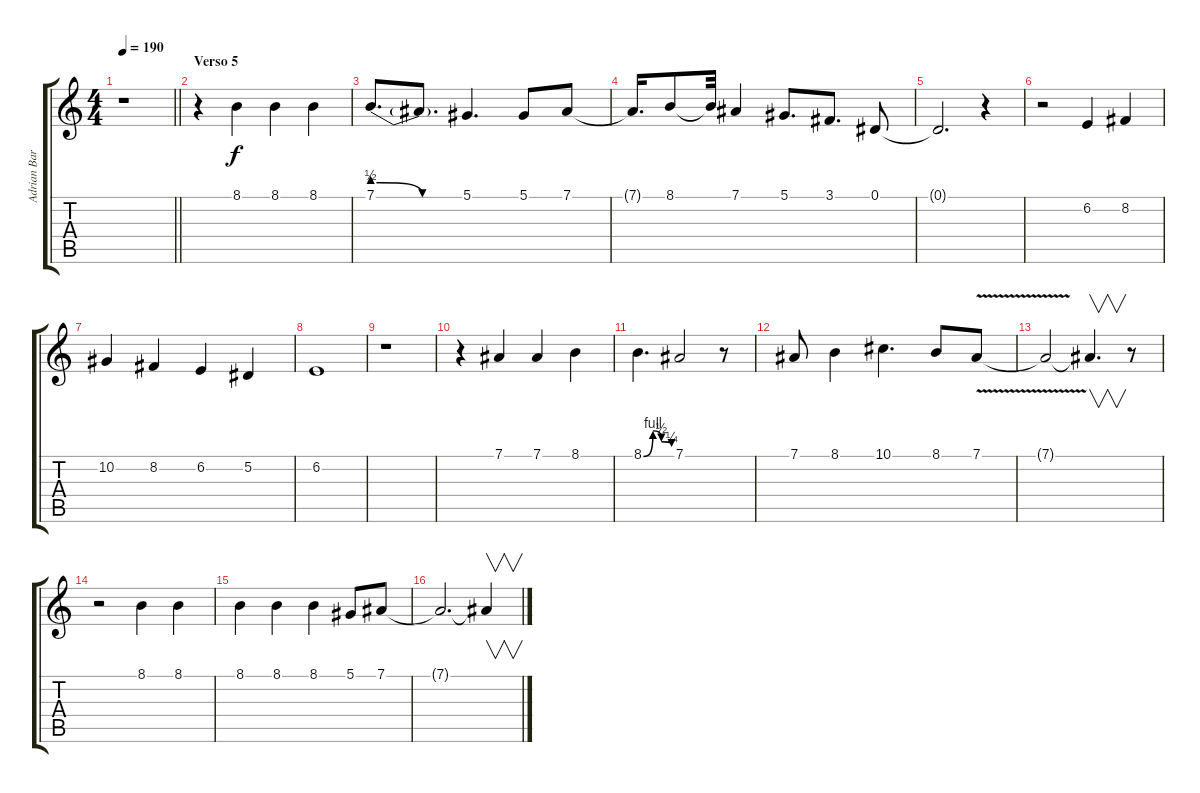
\track ("Adrian Barilari" "Adrian Bar") {instrument baritonesax}
\staff {score tabs}
\tuning (Eb4 Bb3 Gb3 Db3 Ab2 Eb2) {hide}
\ts (4 4)
\tempo 190
\clef g2
\barLineRight lightlight
\ks c
r.1{dy f} |
\section ("" "Verso 5")
r.4 8.1.4 8.1.4 8.1.4 |
7.1{be (custom 0 2 5 2 33 0 60 0)}.8{d} 7.1{t}.8{d} 5.1.4{d} 5.1.8 7.1.8 |
7.1{t}.16{d} 8.1.8 8.1{t}.32 7.1.4 5.1.8{d} 3.1.8{d} 0.1.8 |
0.1{t}.2{d} r.4 |
r.2 6.2.4 8.2.4 |
10.2.4 8.2.4 6.2.4 5.2.4 |
6.2.1 |
r.1 |
r.4 7.1.4 7.1.4 8.1.4 |
8.1{be (custom 0 0 20 4 38 2 60 1)}.4{d} 7.1.2 r.8 |
7.1.8 8.1.4 10.1.4{d} 8.1.8 7.1{v}.8 |
7.1{t}.2 7.1{t}.4{v d} r.8 |
r.2 8.1.4 8.1.4 |
8.1.4 8.1.4 8.1.4 5.1.8 7.1.8 |
7.1{t}.2{d} 7.1{t}.4{v}
